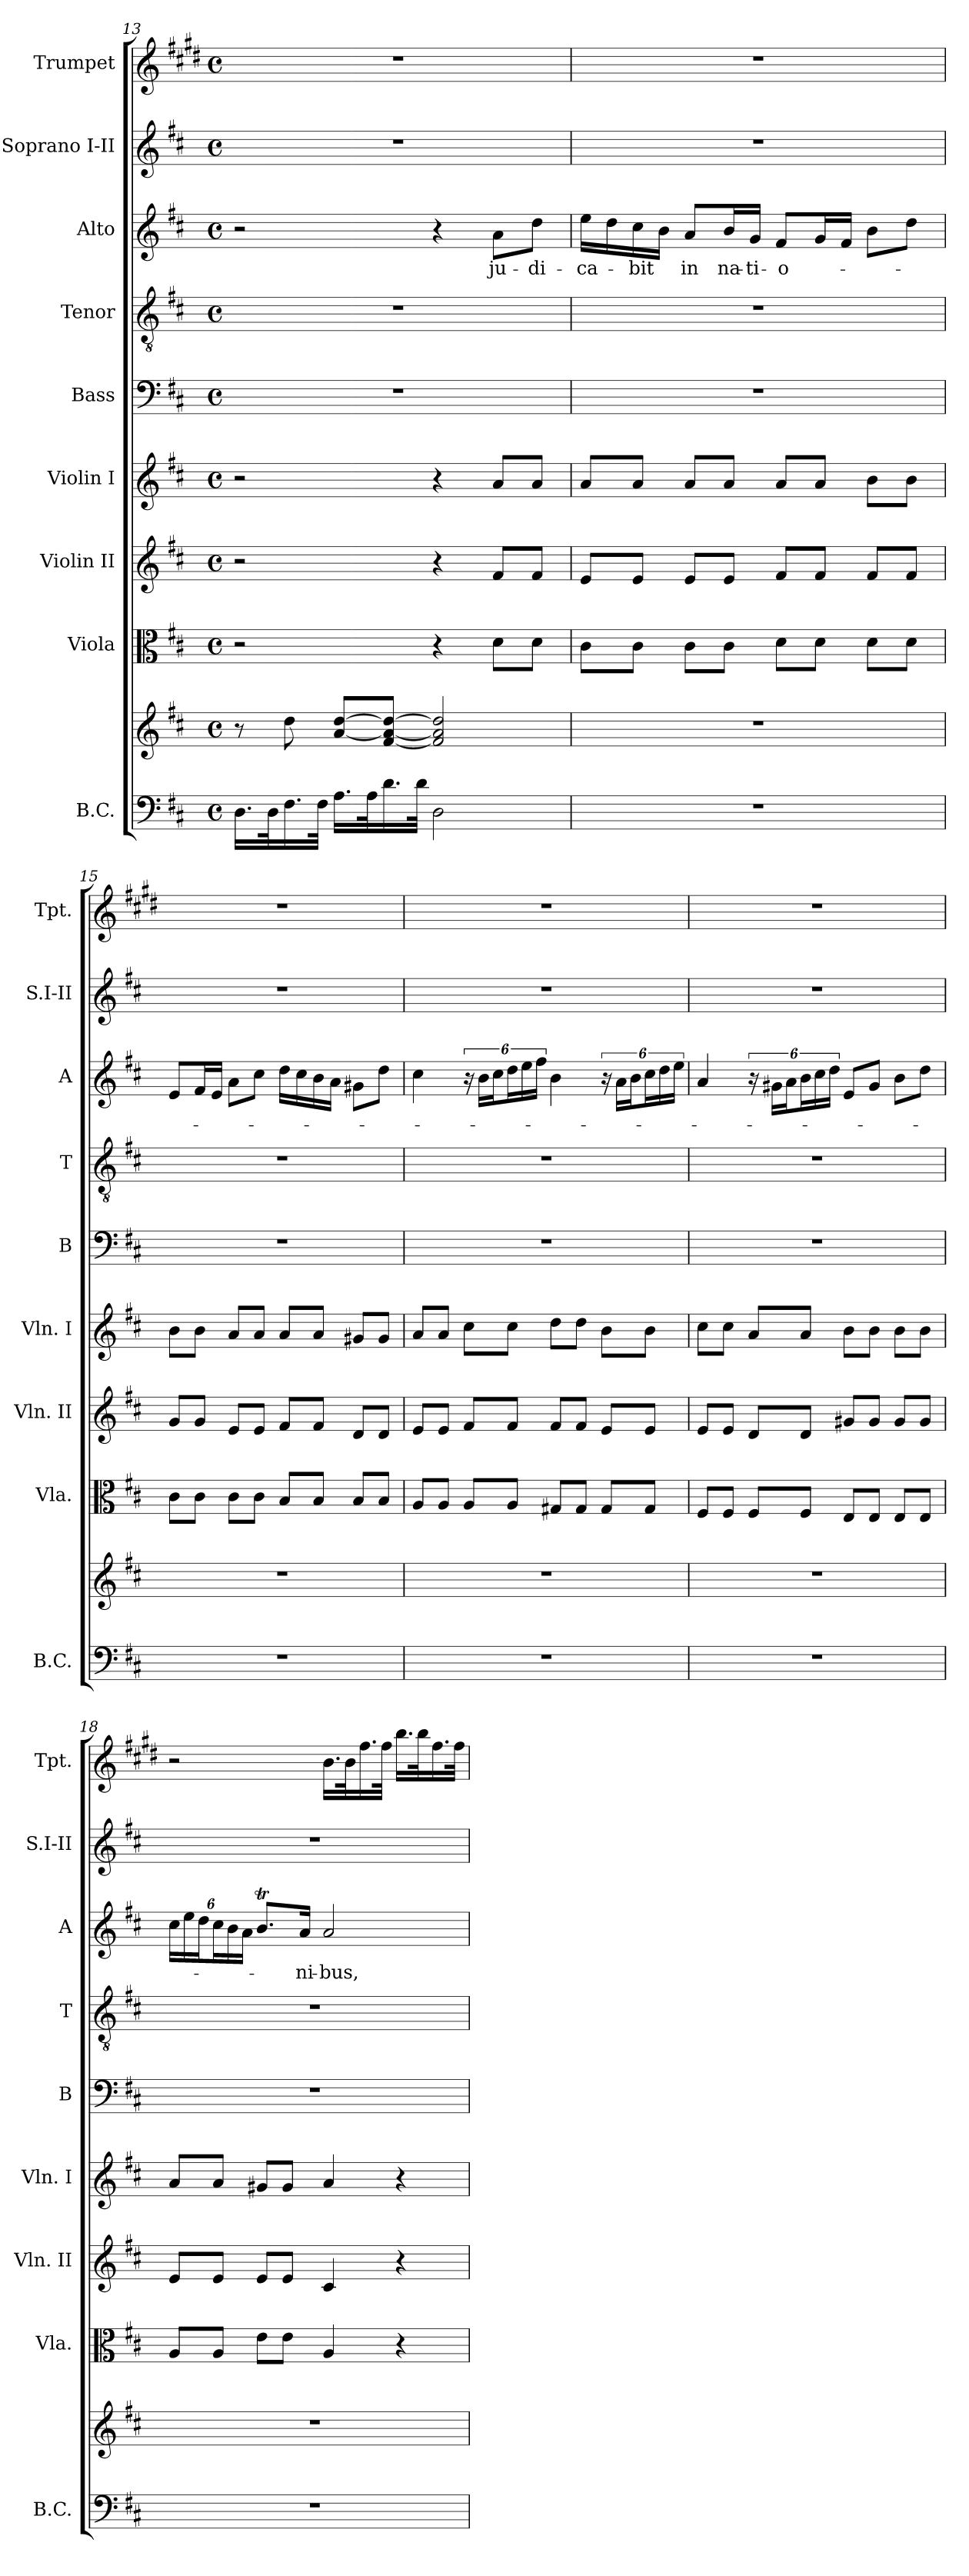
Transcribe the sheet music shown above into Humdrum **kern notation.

**kern	**kern	**kern	**kern	**kern	**kern	**kern	**kern	**text	**kern	**kern
*part9	*part9	*part8	*part7	*part6	*part5	*part4	*part3	*part3	*part2	*part1
*staff10	*staff9	*staff8	*staff7	*staff6	*staff5	*staff4	*staff3	*staff3	*staff2	*staff1
*I"B.C.	*	*I"Viola	*I"Violin II	*I"Violin I	*I"Bass	*I"Tenor	*I"Alto	*	*I"Soprano I-II	*I"Trumpet
*I'B.C.	*	*I'Vla.	*I'Vln. II	*I'Vln. I	*I'B	*I'T	*I'A	*	*I'S.I-II	*I'Tpt.
*clefF4	*clefG2	*clefC3	*clefG2	*clefG2	*clefF4	*clefGv2	*clefG2	*	*clefG2	*clefG2
*	*	*	*	*	*	*	*	*	*	*ITrd1c2
*k[f#c#]	*k[f#c#]	*k[f#c#]	*k[f#c#]	*k[f#c#]	*k[f#c#]	*k[f#c#]	*k[f#c#]	*	*k[f#c#]	*k[f#c#]
*D:	*D:	*D:	*D:	*D:	*D:	*D:	*D:	*	*D:	*D:
*M4/4	*M4/4	*M4/4	*M4/4	*M4/4	*M4/4	*M4/4	*M4/4	*	*M4/4	*M4/4
*met(c)	*met(c)	*met(c)	*met(c)	*met(c)	*met(c)	*met(c)	*met(c)	*	*met(c)	*met(c)
=13	=13	=13	=13	=13	=13	=13	=13	=13	=13	=13
16.D\LL	8r	2r	2r	2r	1r	1r	2r	.	1r	1r
32D\k	.	.	.	.	.	.	.	.	.	.
16.F#\	8dd\	.	.	.	.	.	.	.	.	.
32F#\JJk	.	.	.	.	.	.	.	.	.	.
16.A\LL	[8a/ [8dd/L	.	.	.	.	.	.	.	.	.
32A\k	.	.	.	.	.	.	.	.	.	.
16.d\	[8f#/ 8a/_ 8dd/_J	.	.	.	.	.	.	.	.	.
32d\JJk	.	.	.	.	.	.	.	.	.	.
2D\	2f#/] 2a/] 2dd/]	4r	4r	4r	.	.	4r	.	.	.
!	!	!	!	!	!	!	!	!LO:LY:b	!	!
.	.	8d\L	8f#/L	8a/L	.	.	8a\L	ju-	.	.
!	!	!	!	!	!	!	!	!LO:LY:b	!	!
.	.	8d\J	8f#/J	8a/J	.	.	8dd\J	-di-	.	.
!!LO:PB:g=z
=14	=14	=14	=14	=14	=14	=14	=14	=14	=14	=14
!	!	!	!	!	!	!	!	!LO:LY:b	!	!
1r	1r	8c#\L	8e/L	8a/L	1r	1r	16ee\LL	-ca-	1r	1r
.	.	.	.	.	.	.	16dd\	.	.	.
!	!	!	!	!	!	!	!	!LO:LY:b	!	!
.	.	8c#\J	8e/J	8a/J	.	.	16cc#\	-bit	.	.
.	.	.	.	.	.	.	16b\JJ	.	.	.
!	!	!	!	!	!	!	!	!LO:LY:b	!	!
.	.	8c#\L	8e/L	8a/L	.	.	8a/L	in	.	.
!	!	!	!	!	!	!	!	!LO:LY:b	!	!
.	.	8c#\J	8e/J	8a/J	.	.	16b/L	na-	.	.
!	!	!	!	!	!	!	!	!LO:LY:b	!	!
.	.	.	.	.	.	.	16g/JJ	-ti-	.	.
!	!	!	!	!	!	!	!	!LO:LY:b	!	!
.	.	8d\L	8f#/L	8a/L	.	.	8f#/L	-o-	.	.
.	.	8d\J	8f#/J	8a/J	.	.	16g/L	.	.	.
.	.	.	.	.	.	.	16f#/JJ	.	.	.
.	.	8d\L	8f#/L	8b\L	.	.	8b\L	.	.	.
.	.	8d\J	8f#/J	8b\J	.	.	8dd\J	.	.	.
=15	=15	=15	=15	=15	=15	=15	=15	=15	=15	=15
1r	1r	8c#\L	8g/L	8b\L	1r	1r	8e/L	.	1r	1r
.	.	8c#\J	8g/J	8b\J	.	.	16f#/L	.	.	.
.	.	.	.	.	.	.	16e/JJ	.	.	.
.	.	8c#\L	8e/L	8a/L	.	.	8a\L	.	.	.
.	.	8c#\J	8e/J	8a/J	.	.	8cc#\J	.	.	.
.	.	8B/L	8f#/L	8a/L	.	.	16dd\LL	.	.	.
.	.	.	.	.	.	.	16cc#\	.	.	.
.	.	8B/J	8f#/J	8a/J	.	.	16b\	.	.	.
.	.	.	.	.	.	.	16a\JJ	.	.	.
.	.	8B/L	8d/L	8g#X/L	.	.	8g#X\L	.	.	.
.	.	8B/J	8d/J	8g#/J	.	.	8dd\J	.	.	.
=16	=16	=16	=16	=16	=16	=16	=16	=16	=16	=16
1r	1r	8A/L	8e/L	8a/L	1r	1r	4cc#\	.	1r	1r
.	.	8A/J	8e/J	8a/J	.	.	.	.	.	.
.	.	8A/L	8f#/L	8cc#\L	.	.	24r	.	.	.
.	.	.	.	.	.	.	24b\LL	.	.	.
.	.	.	.	.	.	.	24cc#\J	.	.	.
.	.	8A/J	8f#/J	8cc#\J	.	.	24dd\L	.	.	.
.	.	.	.	.	.	.	24ee\	.	.	.
.	.	.	.	.	.	.	24ff#\JJ	.	.	.
.	.	8G#X/L	8f#/L	8dd\L	.	.	4b\	.	.	.
.	.	8G#/J	8f#/J	8dd\J	.	.	.	.	.	.
.	.	8G#/L	8e/L	8b\L	.	.	24r	.	.	.
.	.	.	.	.	.	.	24a\LL	.	.	.
.	.	.	.	.	.	.	24b\J	.	.	.
.	.	8G#/J	8e/J	8b\J	.	.	24cc#\L	.	.	.
.	.	.	.	.	.	.	24dd\	.	.	.
.	.	.	.	.	.	.	24ee\JJ	.	.	.
!!LO:LB:g=z
=17	=17	=17	=17	=17	=17	=17	=17	=17	=17	=17
1r	1r	8F#/L	8e/L	8cc#\L	1r	1r	4a/	.	1r	1r
.	.	8F#/J	8e/J	8cc#\J	.	.	.	.	.	.
.	.	8F#/L	8d/L	8a/L	.	.	24r	.	.	.
.	.	.	.	.	.	.	24g#X\LL	.	.	.
.	.	.	.	.	.	.	24a\J	.	.	.
.	.	8F#/J	8d/J	8a/J	.	.	24b\L	.	.	.
.	.	.	.	.	.	.	24cc#\	.	.	.
.	.	.	.	.	.	.	24dd\JJ	.	.	.
.	.	8E/L	8g#X/L	8b\L	.	.	8e/L	.	.	.
.	.	8E/J	8g#/J	8b\J	.	.	8g#/J	.	.	.
.	.	8E/L	8g#/L	8b\L	.	.	8b\L	.	.	.
.	.	8E/J	8g#/J	8b\J	.	.	8dd\J	.	.	.
=18	=18	=18	=18	=18	=18	=18	=18	=18	=18	=18
1r	1r	8A/L	8e/L	8a/L	1r	1r	24cc#\LL	.	1r	2r
.	.	.	.	.	.	.	24ee\	.	.	.
.	.	.	.	.	.	.	24dd\J	.	.	.
.	.	8A/J	8e/J	8a/J	.	.	24cc#\L	.	.	.
.	.	.	.	.	.	.	24b\	.	.	.
.	.	.	.	.	.	.	24a\JJ	.	.	.
.	.	8e\L	8e/L	8g#X/L	.	.	8.bT/L	.	.	.
.	.	8e\J	8e/J	8g#/J	.	.	.	.	.	.
!	!	!	!	!	!	!	!	!LO:LY:b	!	!
.	.	.	.	.	.	.	16a/Jk	-ni-	.	.
!	!	!	!	!	!	!	!	!LO:LY:b	!	!
.	.	4A/	4c#/	4a/	.	.	2a/	-bus,	.	16.a\LL
.	.	.	.	.	.	.	.	.	.	32a\k
.	.	.	.	.	.	.	.	.	.	16.ee\
.	.	.	.	.	.	.	.	.	.	32ee\JJk
.	.	4r	4r	4r	.	.	.	.	.	16.aa\LL
.	.	.	.	.	.	.	.	.	.	32aa\k
.	.	.	.	.	.	.	.	.	.	16.ee\
.	.	.	.	.	.	.	.	.	.	32ee\JJk
=	=	=	=	=	=	=	=	=	=	=
*-	*-	*-	*-	*-	*-	*-	*-	*-	*-	*-
